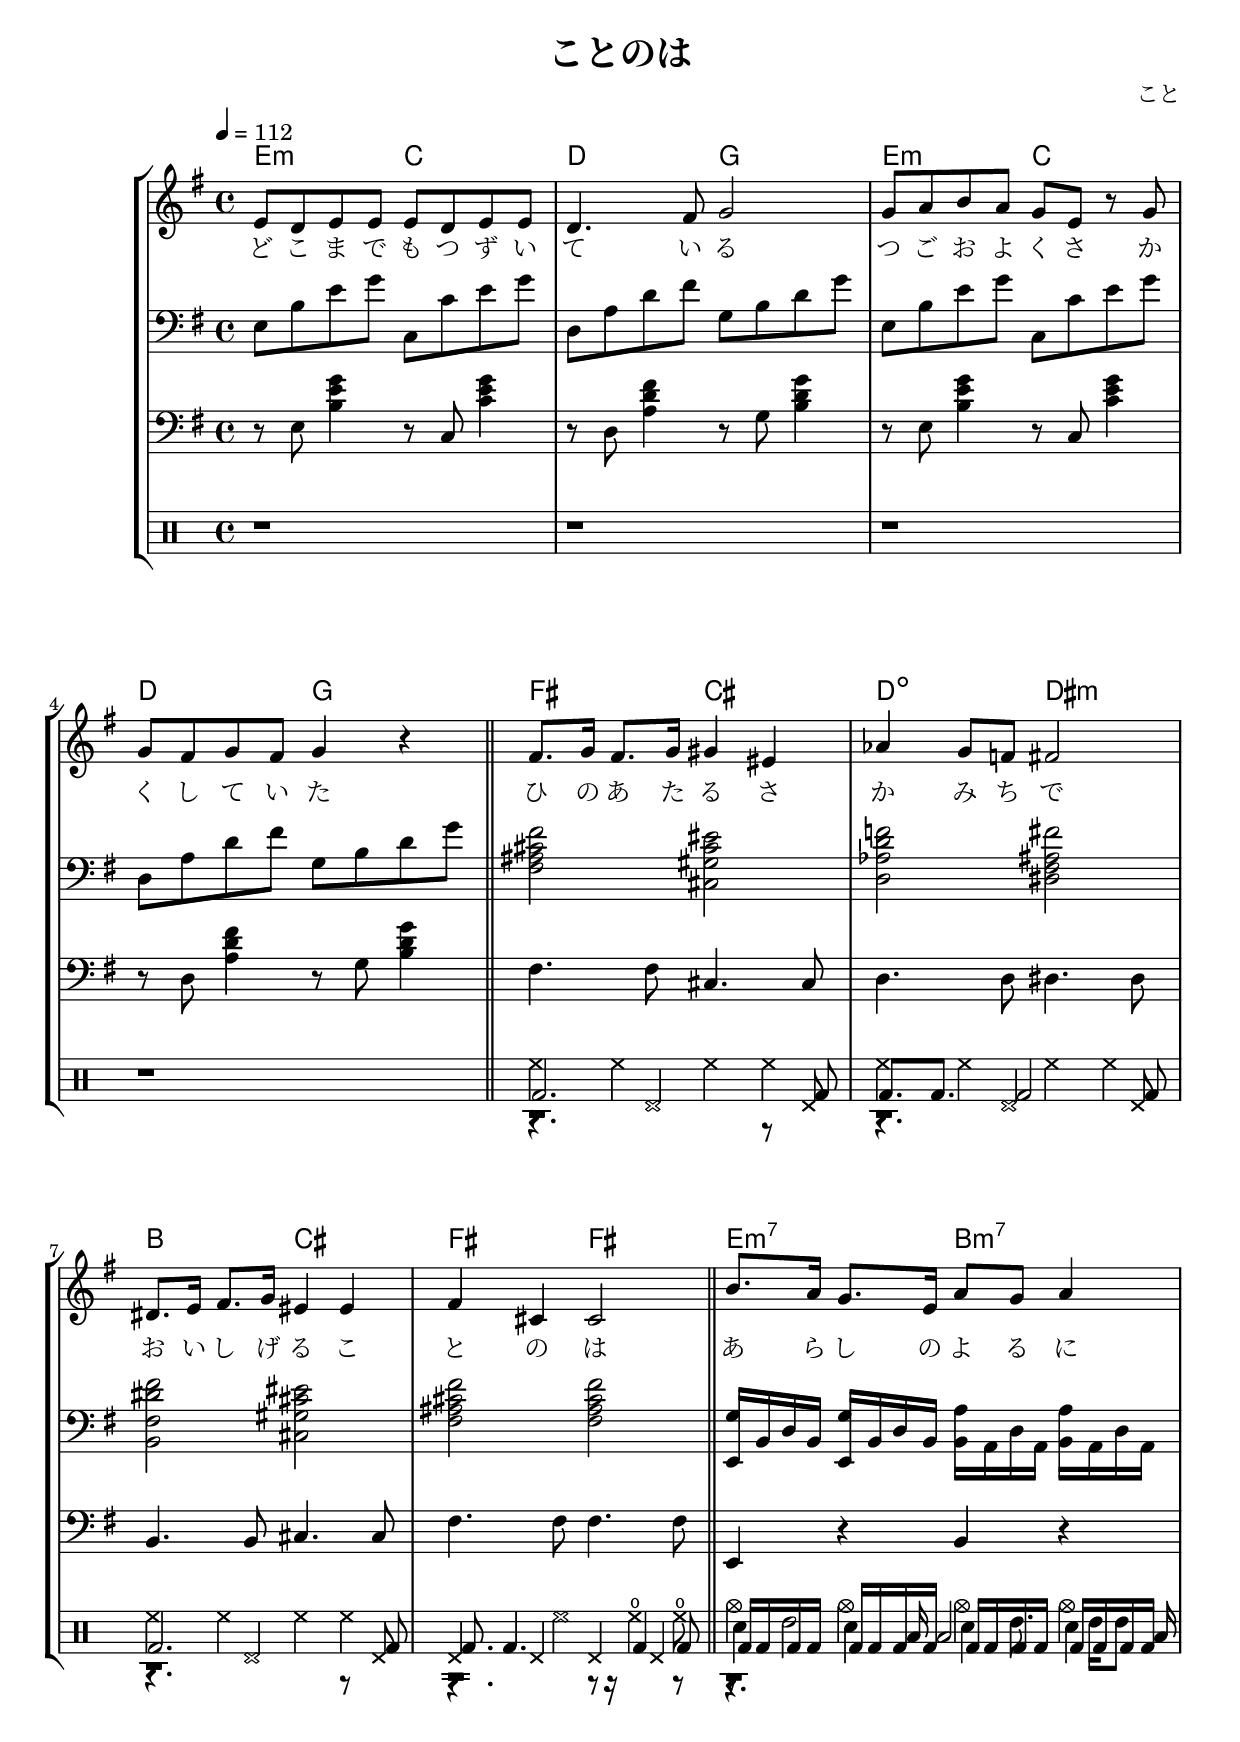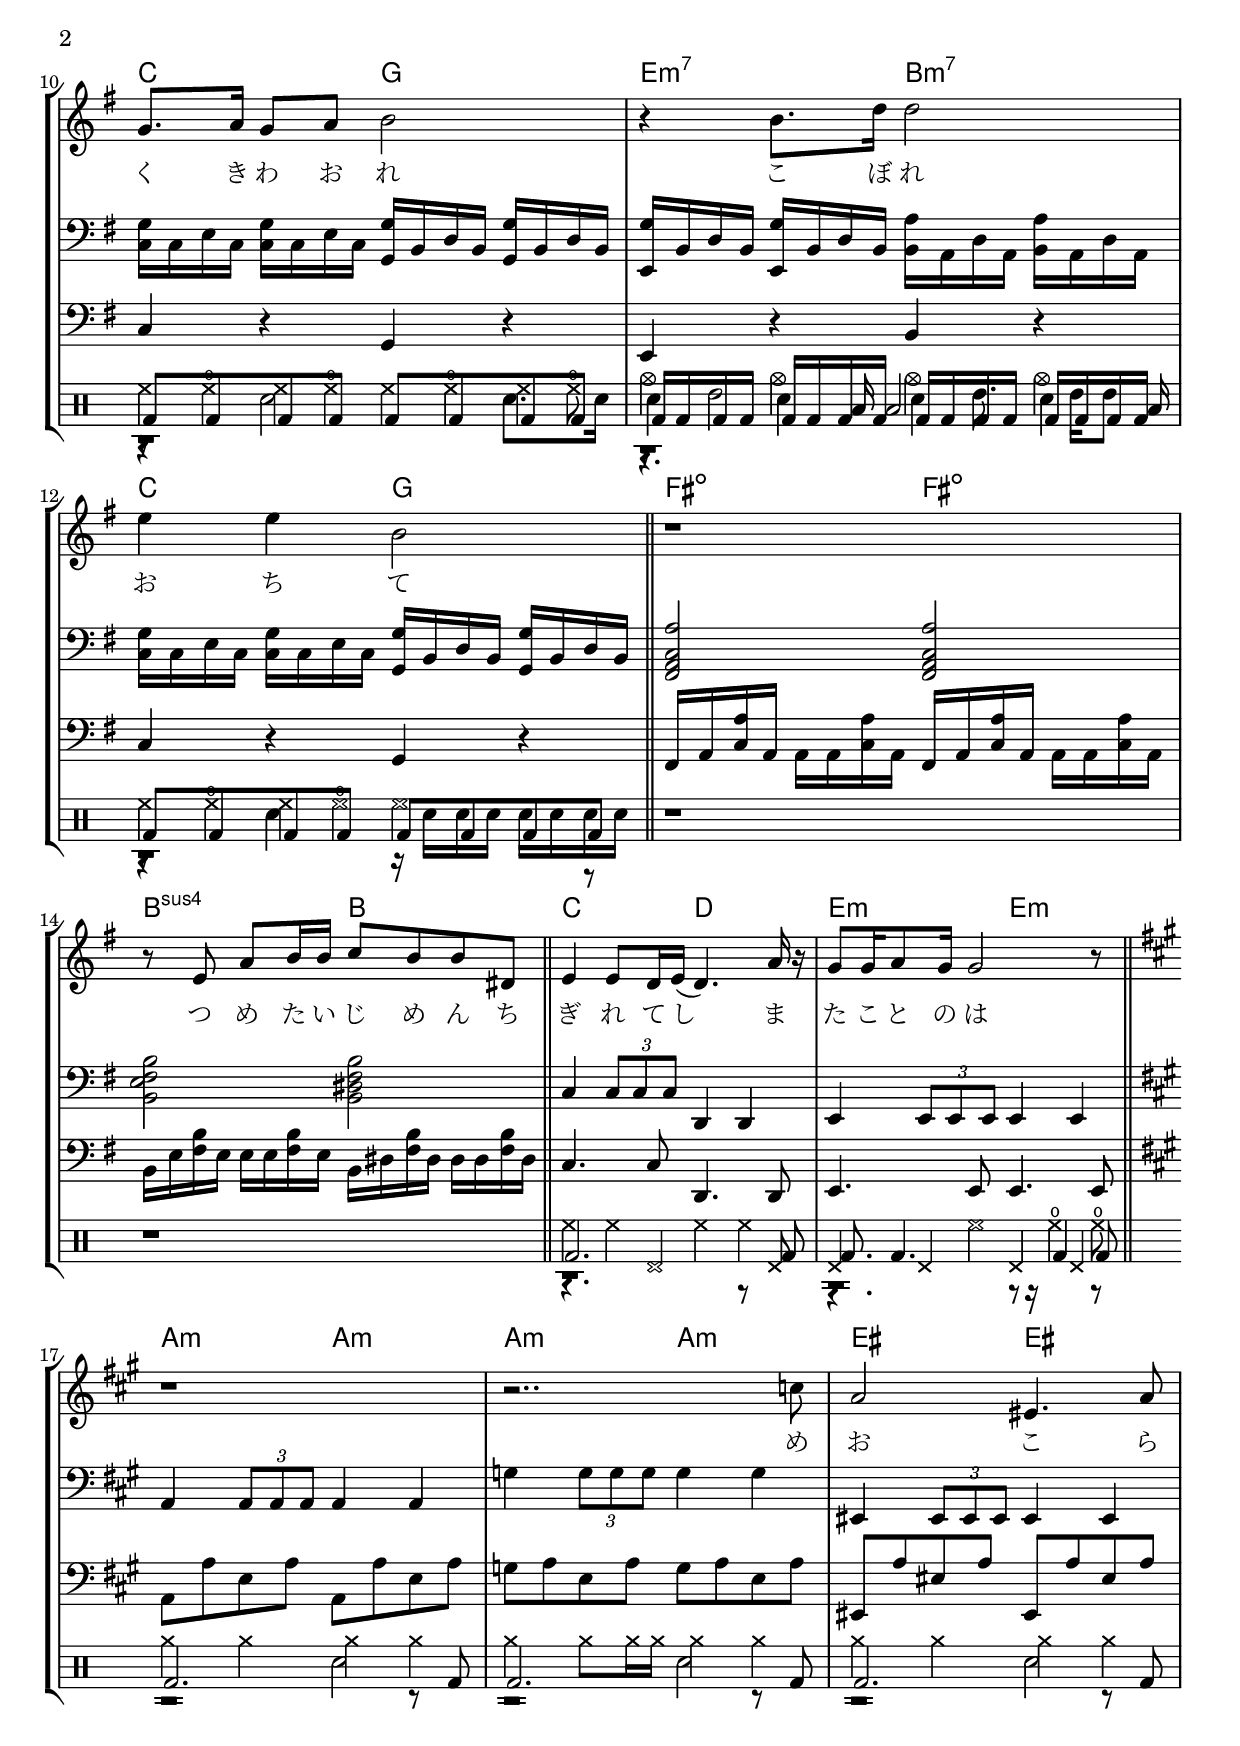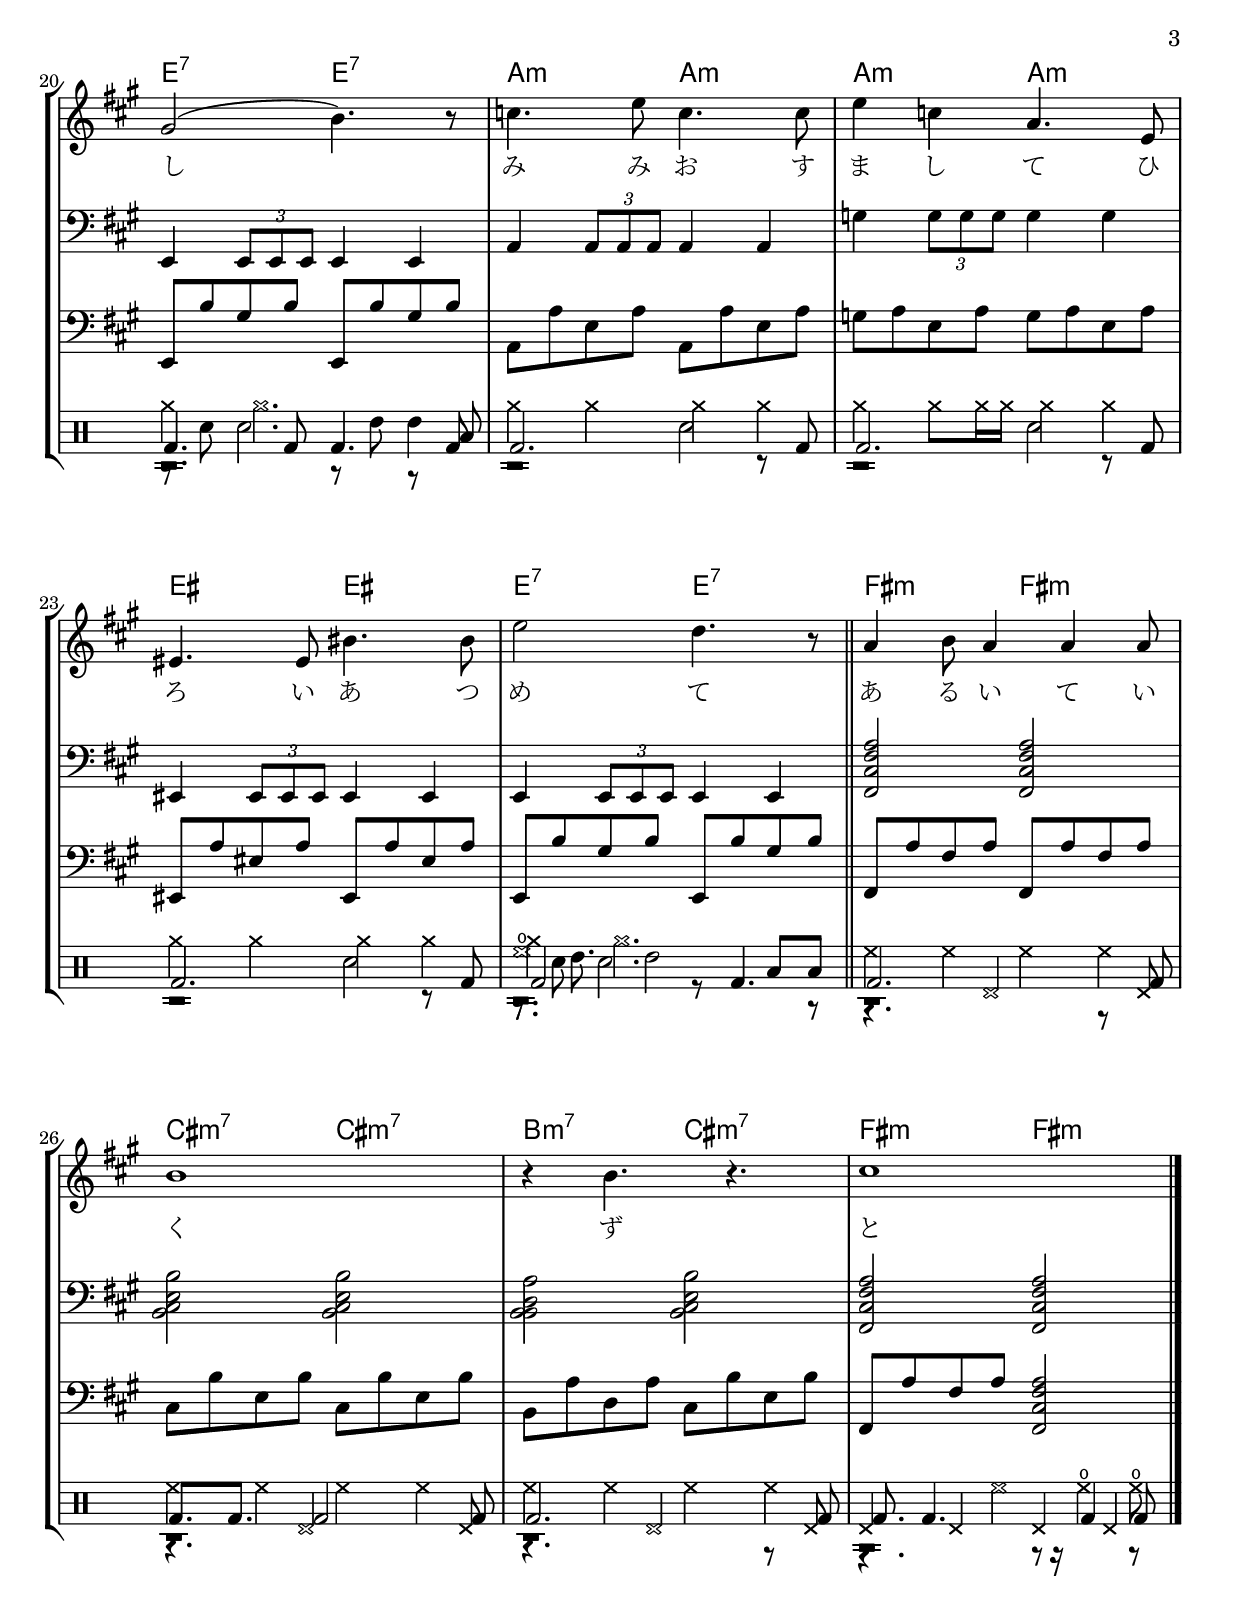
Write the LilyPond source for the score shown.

\version "2.12.1"

\header {
	title = \markup {ことのは}
	composer = \markup \center-column {こと}
}

harmony = \chordmode {
	e2:m c d g e:m c d g 

	fis cis d:dim dis:m b cis fis fis 

	e:min7 b:min7 c g e:min7 b:min7 c g 

	fis:dim fis:dim b:sus4 b 

	c d e:m e:m 

	a:m a:m a:m a:m eis eis e:7 e:7 a:m a:m a:m a:m eis eis e:7 e:7 

	fis:m fis:m cis:min7 cis:min7 b:min7 cis:min7 fis:m fis:m 
}

melody = {
	\set Staff.midiInstrument = #"fss0.31"
		\key g \major
	\tempo 4 = 112
e'8  d'8  e'8  e'8  e'8  d'8  e'8  e'8 
	d'4.  fis'8  g'2 
	g'8  a'8  b'8  a'8  g'8  e'8  r8  g'8 
	g'8  fis'8  g'8  fis'8  g'4  r4
	\set Staff.midiInstrument = #"fss0.34"
	fis'8.  g'16  fis'8.  g'16  gis'4  eis'4 
	as'4  g'8  f'8  fis'2 
	dis'8.  e'16  fis'8.  g'16  eis'4  eis'4 
	fis'4  cis'4  cis'2
	\set Staff.midiInstrument = #"fss0.37"
	b'8.  a'16  g'8.  e'16  a'8  g'8  a'4 
	g'8.  a'16  g'8  a'8  b'2 
	r4  b'8.  d''16  d''2 
	e''4  e''4  b'2
	\set Staff.midiInstrument = #"fss0.31"
	r1
r8 e'8  a'8  b'16  b'16  c''8  b'8  b'8  	\set Staff.midiInstrument = #"fss0.37"
	dis'8 
	e'4  e'8  d'16  e'16  (d'4.)  a'16  r16 
	g'8  g'16  a'8  g'16  g'2  	r8 	\set Staff.midiInstrument = #"fss0.31"
		\key a \major
 r1 
	r2..  c''8 
	a'2  eis'4.  a'8 
	gis'2  (b'4.)  r8 
	c''4.  e''8  c''4.  c''8 
	e''4  c''4  a'4.  e'8 
	eis'4.  eis'8  bis'4.  bis'8 
	e''2  d''4.  	r8 	\set Staff.midiInstrument = #"fss0.31"
	a'4  b'8  a'4  a'4  a'8 
	b'1 
	r4  b'4.  r4. 
	cis''1
	\bar "|."
}

words = \lyricmode {
	ど  こ  ま  で  も  つ  ず  い  て  い  る  つ  ご  お  よ  く  さ  か  く  し  て  い  た  
	ひ  の  あ  た  る  さ  か  み  ち  で  お  い  し  げ  る  こ  と  の  は  
	あ  ら  し  の  よ  る  に  く  き  わ  お  れ  こ  ぼ  れ  お  ち  て  
	つ  め  た  い  じ  め  ん  
	ち  ぎ  れ  て  し  ま  た  こ  と  の  は  
	め  お  こ  ら  し  み  み  お  す  ま  し  て  ひ  ろ  い  あ  つ  め  て  
	あ  る  い  て  い  く  ず  と  
}

tempochange = {
	\tempo 4 = 112
	r1 | r1 | r1 | r1 \bar "||"
	\tempo 4 = 112
	r1 | r1 | r1 | r1 \bar "||"
	\tempo 4 = 112
	r1 | r1 | r1 | r1 \bar "||"
	\tempo 4 = 112
	r1 | r1 \bar "||"
	\tempo 4 = 112
	r1 | r1 \bar "||"
	\tempo 4 = 112
	r1 | r1 | r1 | r1 | r1 | r1 | r1 | r1 \bar "||"
	\tempo 4 = 112
	r1 | r1 | r1 | r1 \bar "|."
}

mainacc = {
	\clef bass
	\set Staff.midiInstrument = #"Tremolo Strings"
	\key g \major
	\tempo 4 = 112
	e8 b8 e'8 g'8
	c8 c'8 e'8 g'8
	d8 a8 d'8 fis'8
	g8 b8 d'8 g'8
	e8 b8 e'8 g'8
	c8 c'8 e'8 g'8
	d8 a8 d'8 fis'8
	g8 b8 d'8 g'8
	\bar "||"

	\set Staff.midiInstrument = #"Lead 1 (square)"
	<fis ais cis' fis'>2
	<cis gis cis' eis'>2
	<d as d' f'>2
	<dis fis ais fis'>2
	<b, fis dis' fis'>2
	<cis gis cis' eis'>2
	<fis ais cis' fis'>2
	<fis ais cis' fis'>2
	\bar "||"

	\set Staff.midiInstrument = #"Harpsichord"
	<e, g>16 b, d b, <e, g> b, d b,
	<b, a>16 a, d a, <b, a> a, d a,
	<c g>16 c e c <c g> c e c
	<g, g>16 b, d b, <g, g> b, d b,
	<e, g>16 b, d b, <e, g> b, d b,
	<b, a>16 a, d a, <b, a> a, d a,
	<c g>16 c e c <c g> c e c
	<g, g>16 b, d b, <g, g> b, d b,
	\bar "||"

	\set Staff.midiInstrument = #"Blown Bottle"
	<fis, a, c a>2
	<fis, a, c a>2
	<b, e fis b>2
	<b, dis fis b>2
	\bar "||"

	\set Staff.midiInstrument = #"String Ensemble 1"
	c4 \tuplet 3/2 { c8 c8 c8 }
	d,4 d,4
	e,4 \tuplet 3/2 { e,8 e,8 e,8 }
	e,4 e,4
	\bar "||"

	\set Staff.midiInstrument = #"String Ensemble 1"
	\key a \major
	a,4 \tuplet 3/2 { a,8 a,8 a,8 }
	a,4 a,4
	g4 \tuplet 3/2 { g8 g8 g8 }
	g4 g4
	eis,4 \tuplet 3/2 { eis,8 eis,8 eis,8 }
	eis,4 eis,4
	e,4 \tuplet 3/2 { e,8 e,8 e,8 }
	e,4 e,4
	a,4 \tuplet 3/2 { a,8 a,8 a,8 }
	a,4 a,4
	g4 \tuplet 3/2 { g8 g8 g8 }
	g4 g4
	eis,4 \tuplet 3/2 { eis,8 eis,8 eis,8 }
	eis,4 eis,4
	e,4 \tuplet 3/2 { e,8 e,8 e,8 }
	e,4 e,4
	\bar "||"

	\set Staff.midiInstrument = #"Lead 7 (fifths)"
	<fis, cis fis a>2
	<fis, cis fis a>2
	<cis b, e b>2
	<cis b, e b>2
	<b, b, d a>2
	<cis b, e b>2
	<fis, cis fis a>2
	<fis, cis fis a>2
	\bar "|."
}

subacc = {
	\clef bass
	\set Staff.midiInstrument = #"Electric Guitar (muted)"
	\key g \major
	\tempo 4 = 112
	r8 e <b e' g'>4
	r8 c <c' e' g'>4
	r8 d <a d' fis'>4
	r8 g <b d' g'>4
	r8 e <b e' g'>4
	r8 c <c' e' g'>4
	r8 d <a d' fis'>4
	r8 g <b d' g'>4
	\bar "||"

	\set Staff.midiInstrument = #"Acoustic Guitar (nylon)"
	fis4.fis8
	cis4.cis8
	d4.d8
	dis4.dis8
	b,4.b,8
	cis4.cis8
	fis4.fis8
	fis4.fis8
	\bar "||"

	\set Staff.midiInstrument = #"Distorted Guitar"
	e,4 r4
	b,4 r4
	c4 r4
	g,4 r4
	e,4 r4
	b,4 r4
	c4 r4
	g,4 r4
	\bar "||"

	\set Staff.midiInstrument = #"Muted Trumpet"
	fis,16 a, <c a> a, a, a, <c a> a,
	fis,16 a, <c a> a, a, a, <c a> a,
	b,16 e <fis b> e e e <fis b> e
	b,16 dis <fis b> dis dis dis <fis b> dis
	\bar "||"

	\set Staff.midiInstrument = #"Koto"
	c4.c8
	d,4.d,8
	e,4.e,8
	e,4.e,8
	\bar "||"

	\set Staff.midiInstrument = #"Electric Bass (pick)"
	\key a \major
	a,8 a e a
	a,8 a e a
	g8 a e a
	g8 a e a
	eis,8 a eis a
	eis,8 a eis a
	e,8 b gis b
	e,8 b gis b
	a,8 a e a
	a,8 a e a
	g8 a e a
	g8 a e a
	eis,8 a eis a
	eis,8 a eis a
	e,8 b gis b
	e,8 b gis b
	\bar "||"

	\set Staff.midiInstrument = #"Acoustic Guitar (nylon)"
	fis,8 a fis a
	fis,8 a fis a
	cis8 b e b
	cis8 b e b
	b,8 a d a
	cis8 b e b
	fis,8 a fis a
	<fis, cis fis a>2
	\bar "|."
}

percA = {
	\drummode {
	r1 |r1 |r1 |r1 \bar "||"
	r1  |r1  |r1  |r2 r8 hho4 hho8  \bar "||"
	r1  |hh4 hh4 hh4 hh4  |r1  |hh4 hh4 hh2  \bar "||"
	r1 |r1 \bar "||"
	r1  |r2 r8 hho4 hho8  \bar "||"
	cymr4 cymr4 cymr4 cymr4  |cymr4 cymr8 cymr16 cymr16 cymr4 cymr4  |cymr4 cymr4 cymr4 cymr4  |cymr4 cymr2.  |cymr4 cymr4 cymr4 cymr4  |cymr4 cymr8 cymr16 cymr16 cymr4 cymr4  |cymr4 cymr4 cymr4 cymr4  |cymr4 cymr2.  \bar "||"
	r1  |r1  |r1  |r2 r8 hho4 hho8  \bar "|."
	}
}

percB = {
	\drummode {
	r1 |r1 |r1 |r1 \bar "||"
	r4. hhp2 hhp8  |r4. hhp2 hhp8  |r4. hhp2 hhp8  |hhp4 hhp4 hhp4 hhp4  \bar "||"
	sn4 sn4 sn4 sn4  |r4 sn2 sn8. sn16  |sn4 sn4 sn4 sn4  |r4 sn4 r16 sn16 sn16 sn16 sn16 sn16 sn16 sn16  \bar "||"
	r1 |r1 \bar "||"
	r4. hhp2 hhp8  |hhp4 hhp4 hhp4 hhp4  \bar "||"
	r2 sn2  |r2 sn2  |r2 sn2  |r8 sn8 sn2.  |r2 sn2  |r2 sn2  |r2 sn2  |r8 sn8 sn2.  \bar "||"
	r4. hhp2 hhp8  |r4. hhp2 hhp8  |r4. hhp2 hhp8  |hhp4 hhp4 hhp4 hhp4  \bar "|."
	}
}

percC = {
	\drummode {
	r1 |r1 |r1 |r1 \bar "||"
	hh4 hh4 hh4 hh4  |hh4 hh4 hh4 hh4  |hh4 hh4 hh4 hh4  |r4. hh2 r8  \bar "||"
	bd16 bd16 bd16 bd16 bd16 bd16 bd16 bd16 bd16 bd16 bd16 bd16 bd16 bd16 bd16 bd16  |bd8 bd8 bd8 bd8 bd8 bd8 bd8 bd8  |bd16 bd16 bd16 bd16 bd16 bd16 bd16 bd16 bd16 bd16 bd16 bd16 bd16 bd16 bd16 bd16  |bd8 bd8 bd8 bd8 bd8 bd8 bd8 bd8  \bar "||"
	r1 |r1 \bar "||"
	hh4 hh4 hh4 hh4  |r4. hh2 r8  \bar "||"
	bd2. r8 bd8  |bd2. r8 bd8  |bd2. r8 bd8  |bd4. bd8 bd4. bd8  |bd2. r8 bd8  |bd2. r8 bd8  |bd2. r8 bd8  |bd2 r8 bd4.  \bar "||"
	hh4 hh4 hh4 hh4  |hh4 hh4 hh4 hh4  |hh4 hh4 hh4 hh4  |r4. hh2 r8  \bar "|."
	}
}

percD = {
	\drummode {
	r1 |r1 |r1 |r1 \bar "||"
	bd2. r8 bd8  |bd8. bd8. bd2 bd8  |bd2. r8 bd8  |bd8. bd4. r16 bd4 bd8  \bar "||"
	r1  |r8 hho4 hho4 hho4 hho8  |r1  |r8 hho4 hho2 r8  \bar "||"
	r1 |r1 \bar "||"
	bd2. r8 bd8  |bd8. bd4. r16 bd4 bd8  \bar "||"
	r1 |r1 |r1 |r2 r8 tommh8 tommh4  |r1 |r1 |r1 |r8. tommh8. tommh2 r8  \bar "||"
	bd2. r8 bd8  |bd8. bd8. bd2 bd8  |bd2. r8 bd8  |bd8. bd4. r16 bd4 bd8  \bar "|."
	}
}

percE = {
	\drummode {
	r1 |r1 |r1 |r1 \bar "||"
	r1 | r1 | r1 | r1 \bar "||"
	cymc4 cymc4 cymc4 cymc4  |r1 |cymc4 cymc4 cymc4 cymc4  |r1 \bar "||"
	r1 |r1 \bar "||"
	r1 | r1 \bar "||"
	r1 |r1 |r1 |r2. r8 toml8  |r1 |r1 |r1 |r2. toml8 toml8  \bar "||"
	r1 | r1 | r1 | r1 \bar "|."
	}
}

percF = {
	\drummode {
	r1 | r1 | r1 | r1 \bar "||"
	r1 | r1 | r1 | r1 \bar "||"
	r8 tommh2 tommh8. tommh16 tommh8  |r1 |r8 tommh2 tommh8. tommh16 tommh8  |r1 \bar "||"
	r1 | r1 \bar "||"
	r1 | r1 \bar "||"
	r1 |r1 |r1 |r1 |r1 |r1 |r1 |hho1  \bar "||"
	r1 | r1 | r1 | r1 \bar "|."
	}
}

percG = {
	\drummode {
	r1 | r1 | r1 | r1 \bar "||"
	r1 | r1 | r1 | r1 \bar "||"
	r4. toml16 toml2 toml16  |r1 |r4. toml16 toml2 toml16  |r1 \bar "||"
	r1 | r1 \bar "||"
	r1 | r1 \bar "||"
	r1 | r1 | r1 | r1 | r1 | r1 | r1 | r1 \bar "||"
	r1 | r1 | r1 | r1 \bar "|."
	}
}

\score {
	<<
		\new StaffGroup <<
			\new ChordNames {\harmony}
			\new Voice = "melody" {\melody}
			\new Lyrics \lyricsto "melody" \words
			\new Staff = "mainacc" {\mainacc}
			\new Staff = "subacc" {\subacc}
			\new DrumStaff <<
				\new DrumVoice {\percA}
				\new DrumVoice {\percB}
				\new DrumVoice {\percC}
				\new DrumVoice {\percD}
				\new DrumVoice {\percE}
				\new DrumVoice {\percF}
				\new DrumVoice {\percG}
			>>
		>>
	>>
	\layout { }
}
